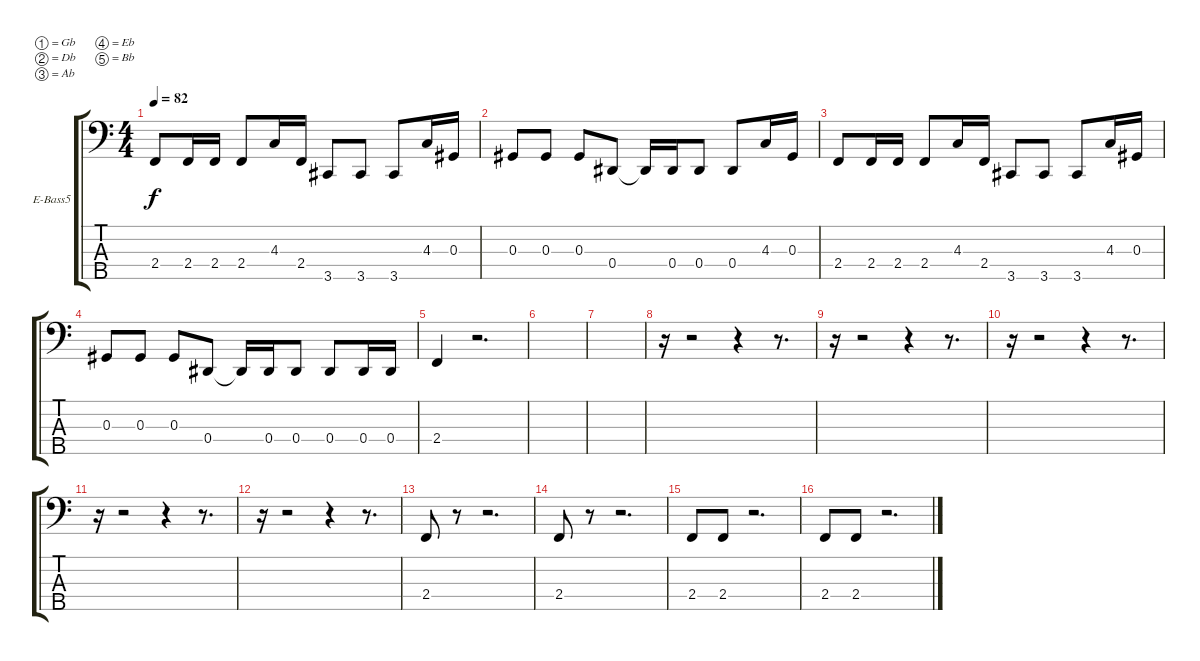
\bracketExtendMode groupsimilarinstruments
\firstSystemTrackNameOrientation horizontal
\otherSystemsTrackNameOrientation horizontal
\track ("Bass Guitar" "E-Bass5") {instrument electricbassfinger}
\staff {score tabs}
\tuning (Gb2 Db2 Ab1 Eb1 Bb0)
\ts (4 4)
\tempo 82
\clef f4
\ks c
2.4.8{dy f} 2.4.16 2.4.16 2.4.8 4.3.16 2.4.16 3.5.8 3.5.8 3.5.8 4.3.16 0.3.16 |
0.3.8 0.3.8 0.3.8 0.4.8 0.4{t}.16 0.4.16 0.4.8 0.4.8 4.3.16 0.3.16 |
2.4.8 2.4.16 2.4.16 2.4.8 4.3.16 2.4.16 3.5.8 3.5.8 3.5.8 4.3.16 0.3.16 |
0.3.8 0.3.8 0.3.8 0.4.8 0.4{t}.16 0.4.16 0.4.8 0.4.8 0.4.16 0.4.16 |
2.4.4 r.2{d} |
|
|
r.16 r.2 r.4 r.8{d} |
r.16 r.2 r.4 r.8{d} |
r.16 r.2 r.4 r.8{d} |
r.16 r.2 r.4 r.8{d} |
r.16 r.2 r.4 r.8{d} |
2.4.8 r.8 r.2{d} |
2.4.8 r.8 r.2{d} |
2.4.8 2.4.8 r.2{d} |
2.4.8 2.4.8 r.2{d}
